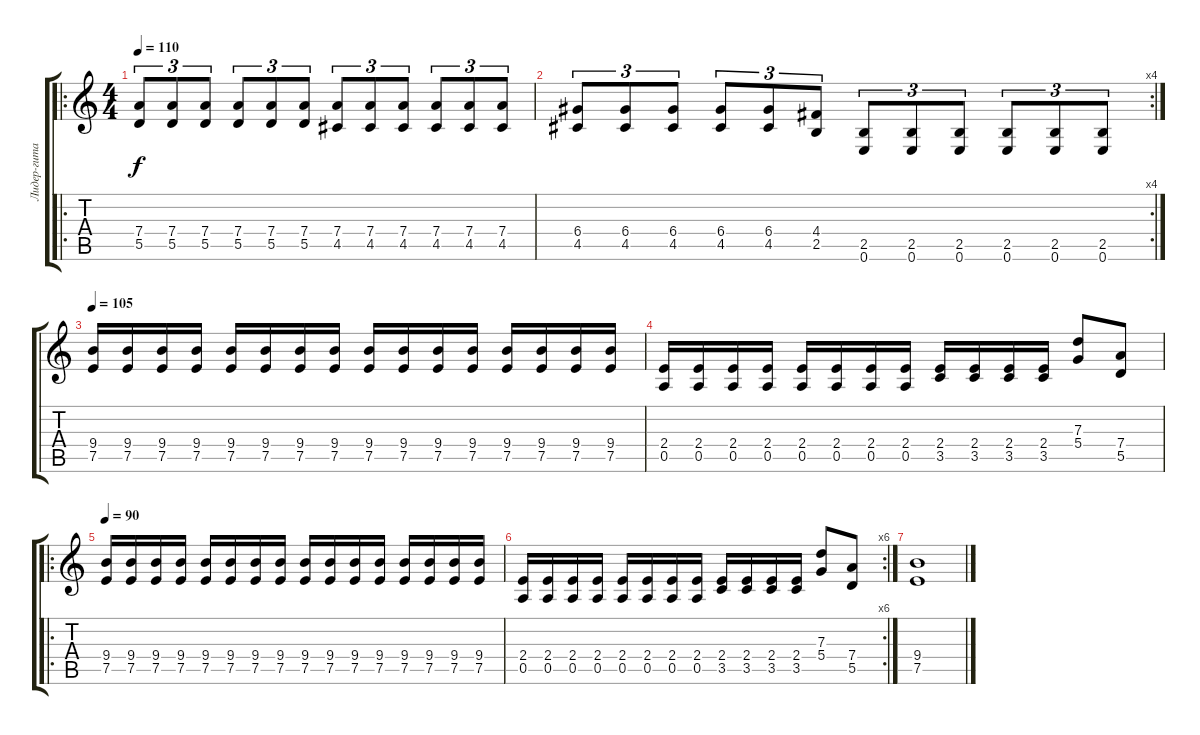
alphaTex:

\track ("Лидер-гитара (Шаграт)" "Лидер-гита") {instrument distortionguitar}
\staff {score tabs}
\tuning (E4 B3 G3 D3 A2 E2) {hide}
\ro
\ts (4 4)
\tempo 110
\clef g2
\ks c
(7.4 5.5).8{tu (3 2) dy f} (7.4 5.5).8{tu (3 2)} (7.4 5.5).8{tu (3 2)} (7.4 5.5).8{tu (3 2)} (7.4 5.5).8{tu (3 2)} (7.4 5.5).8{tu (3 2)} (7.4 4.5).8{tu (3 2)} (7.4 4.5).8{tu (3 2)} (7.4 4.5).8{tu (3 2)} (7.4 4.5).8{tu (3 2)} (7.4 4.5).8{tu (3 2)} (7.4 4.5).8{tu (3 2)} |
\rc 4
(6.4 4.5).8{tu (3 2)} (6.4 4.5).8{tu (3 2)} (6.4 4.5).8{tu (3 2)} (6.4 4.5).8{tu (3 2)} (6.4 4.5).8{tu (3 2)} (4.4 2.5).8{tu (3 2)} (2.5 0.6).8{tu (3 2)} (2.5 0.6).8{tu (3 2)} (2.5 0.6).8{tu (3 2)} (2.5 0.6).8{tu (3 2)} (2.5 0.6).8{tu (3 2)} (2.5 0.6).8{tu (3 2)} |
\tempo 105
(9.4 7.5).16 (9.4 7.5).16 (9.4 7.5).16 (9.4 7.5).16 (9.4 7.5).16 (9.4 7.5).16 (9.4 7.5).16 (9.4 7.5).16 (9.4 7.5).16 (9.4 7.5).16 (9.4 7.5).16 (9.4 7.5).16 (9.4 7.5).16 (9.4 7.5).16 (9.4 7.5).16 (9.4 7.5).16 |
(2.4 0.5).16 (2.4 0.5).16 (2.4 0.5).16 (2.4 0.5).16 (2.4 0.5).16 (2.4 0.5).16 (2.4 0.5).16 (2.4 0.5).16 (2.4 3.5).16 (2.4 3.5).16 (2.4 3.5).16 (2.4 3.5).16 (7.3 5.4).8 (7.4 5.5).8 |
\ro
\tempo 105
\tempo 90
(9.4 7.5).16 (9.4 7.5).16 (9.4 7.5).16 (9.4 7.5).16 (9.4 7.5).16 (9.4 7.5).16 (9.4 7.5).16 (9.4 7.5).16 (9.4 7.5).16 (9.4 7.5).16 (9.4 7.5).16 (9.4 7.5).16 (9.4 7.5).16 (9.4 7.5).16 (9.4 7.5).16 (9.4 7.5).16 |
\rc 6
(2.4 0.5).16 (2.4 0.5).16 (2.4 0.5).16 (2.4 0.5).16 (2.4 0.5).16 (2.4 0.5).16 (2.4 0.5).16 (2.4 0.5).16 (2.4 3.5).16 (2.4 3.5).16 (2.4 3.5).16 (2.4 3.5).16 (7.3 5.4).8 (7.4 5.5).8 |
(9.4 7.5).1
